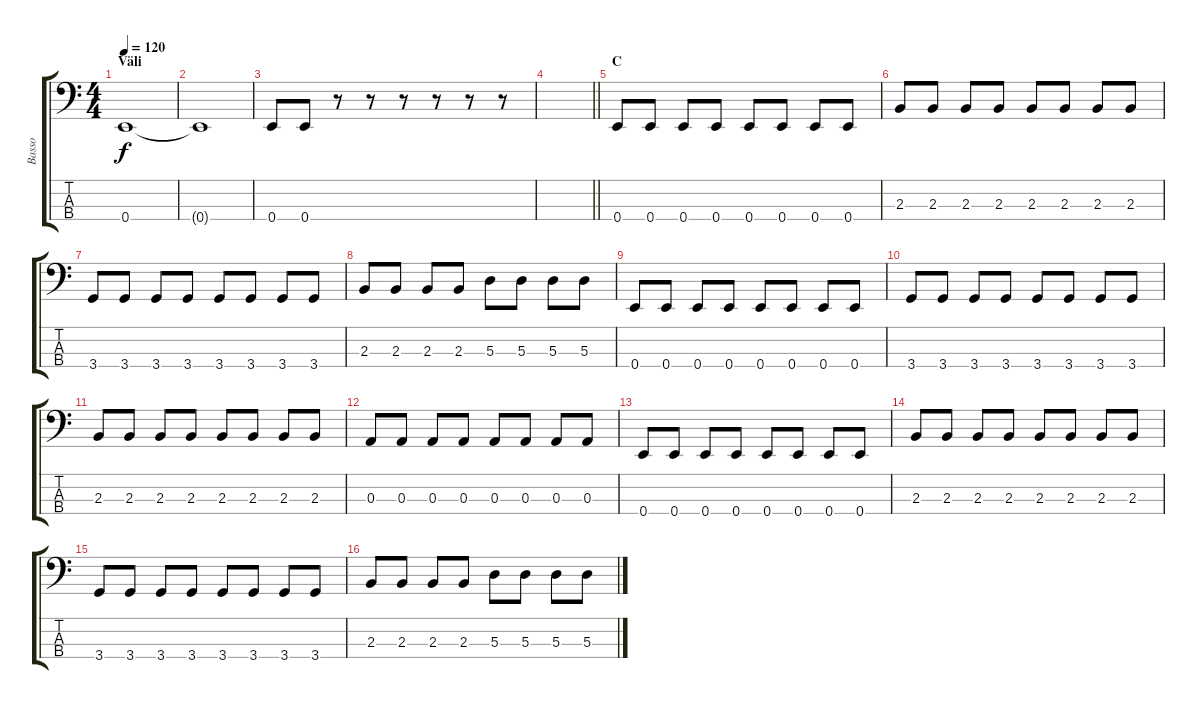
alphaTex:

\track ("Basso" "Basso") {instrument electricbassfinger}
\staff {score tabs}
\tuning (G2 D2 A1 E1) {hide}
\ts (4 4)
\section ("" "Väli")
\tempo 120
\clef f4
\ks c
0.4.1{dy f} |
0.4{t}.1 |
0.4.8 0.4.8 r.8 r.8 r.8 r.8 r.8 r.8 |
\barLineRight lightlight
|
\section ("" "C")
0.4.8 0.4.8 0.4.8 0.4.8 0.4.8 0.4.8 0.4.8 0.4.8 |
2.3.8 2.3.8 2.3.8 2.3.8 2.3.8 2.3.8 2.3.8 2.3.8 |
3.4.8 3.4.8 3.4.8 3.4.8 3.4.8 3.4.8 3.4.8 3.4.8 |
2.3.8 2.3.8 2.3.8 2.3.8 5.3.8 5.3.8 5.3.8 5.3.8 |
0.4.8 0.4.8 0.4.8 0.4.8 0.4.8 0.4.8 0.4.8 0.4.8 |
3.4.8 3.4.8 3.4.8 3.4.8 3.4.8 3.4.8 3.4.8 3.4.8 |
2.3.8 2.3.8 2.3.8 2.3.8 2.3.8 2.3.8 2.3.8 2.3.8 |
0.3.8 0.3.8 0.3.8 0.3.8 0.3.8 0.3.8 0.3.8 0.3.8 |
0.4.8 0.4.8 0.4.8 0.4.8 0.4.8 0.4.8 0.4.8 0.4.8 |
2.3.8 2.3.8 2.3.8 2.3.8 2.3.8 2.3.8 2.3.8 2.3.8 |
3.4.8 3.4.8 3.4.8 3.4.8 3.4.8 3.4.8 3.4.8 3.4.8 |
2.3.8 2.3.8 2.3.8 2.3.8 5.3.8 5.3.8 5.3.8 5.3.8
